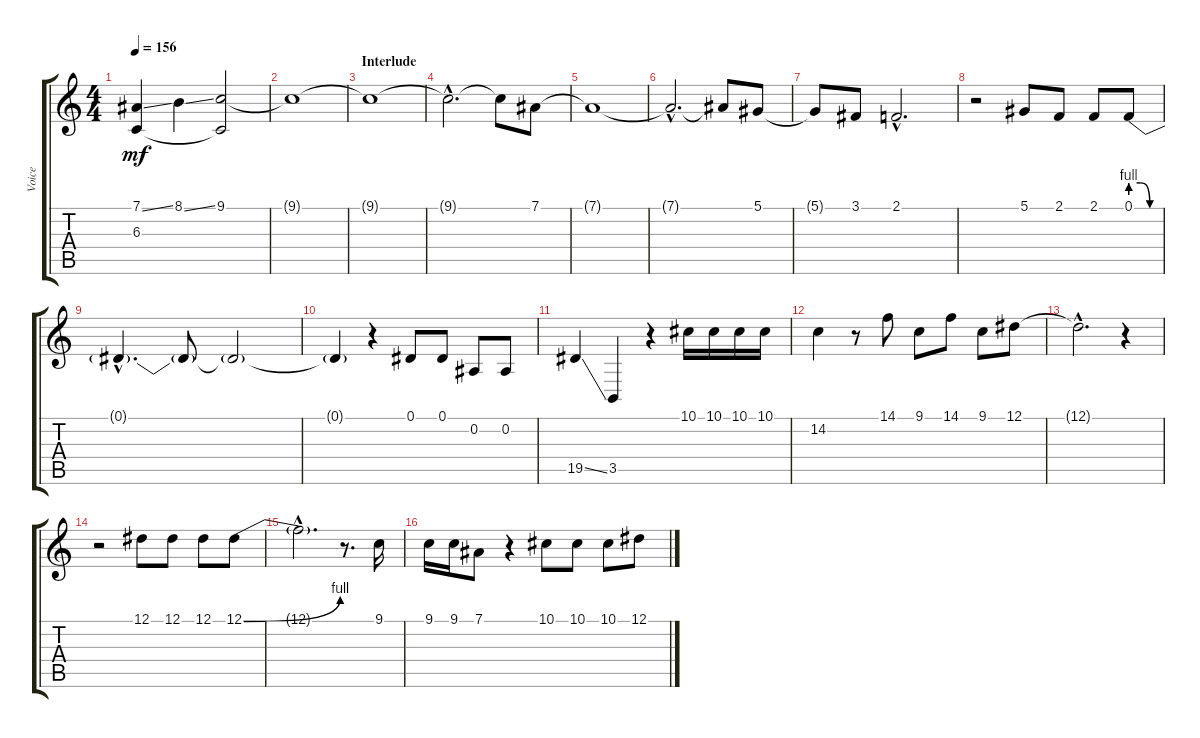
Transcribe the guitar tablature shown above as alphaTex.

\track ("Voice" "Voice") {instrument lead2sawtooth}
\staff {score tabs}
\tuning (Eb4 Bb3 Gb3 Db3 Ab2 Eb2) {hide}
\ts (4 4)
\tempo 156
\clef g2
\ks c
(7.1{ss} 6.3).4{dy mf} 8.1{ss}.4 (9.1 6.3{t}).2 |
9.1{t}.1 |
\section ("" "Interlude")
9.1{t}.1 |
9.1{hac t}.2{d} 9.1{t}.8 7.1.8 |
7.1{t}.1 |
7.1{hac t}.2{d} 7.1{t}.8 5.1.8 |
5.1{t}.8 3.1.8 2.1{hac}.2{d} |
r.2 5.1.8 2.1.8 2.1.8 0.1{be (custom 0 4 20 4 40 0 60 0)}.8 |
0.1{hac t}.4{d} 0.1{t}.8 0.1{t}.2 |
0.1{t}.4 r.4 0.1.8 0.1.8 0.2.8 0.2.8 |
19.5{ss}.4 3.5.4 r.4 10.1.16 10.1.16 10.1.16 10.1.16 |
14.2.4 r.8 14.1.8 9.1.8 14.1.8 9.1.8 12.1.8 |
12.1{hac t}.2{d} r.4 |
r.2 12.1.8 12.1.8 12.1.8 12.1{be (bend 0 0 60 4)}.8 |
12.1{hac t}.2{d} r.8{d} 9.1.16 |
9.1.16 9.1.16 7.1.8 r.4 10.1.8 10.1.8 10.1.8 12.1.8
